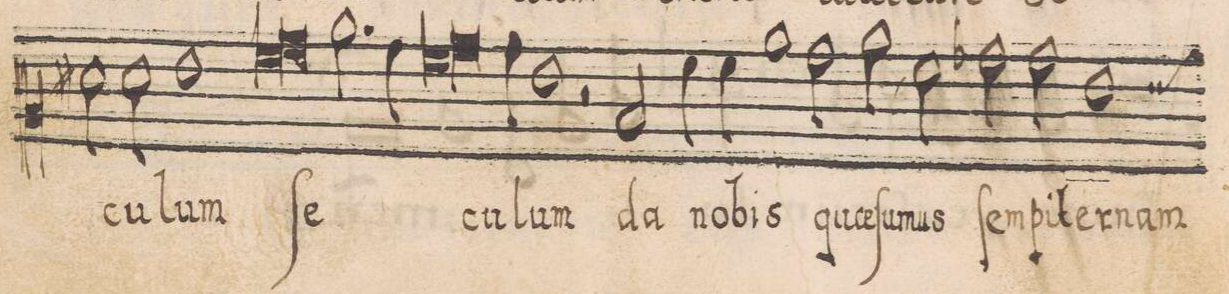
**kern	**text
*I"CANTVS	*
*clefC2	*
*k[]	*
*met(c|)	*
*M2/1	*
2f#X\	.
*custos:f#	*
2f#\	-cu-
=25	=25
1g	-lum
*lig	*
1a	ſe-
=26	=26
1b	.
*Xlig	*
2.cc\	.
4b\	.
=27	=27
*lig	*
1a	.
*col	*
2.b\	.
*Xlig	*
4b\	-cu-
*Xcol	*
=28	=28
1g	-lum
2r	.
2d/	da
=29	=29
4a\	no-
4a\	-bis
1cc	qu(ae)-
2b\	-ſu-
=30	=30
2cc,\	-mus
2a\	ſem-
2b-X\	-pi-
2b-\	-ter-
=31	=31
*custos:g	*
1g	-nam
*lig	*
*-	*-
